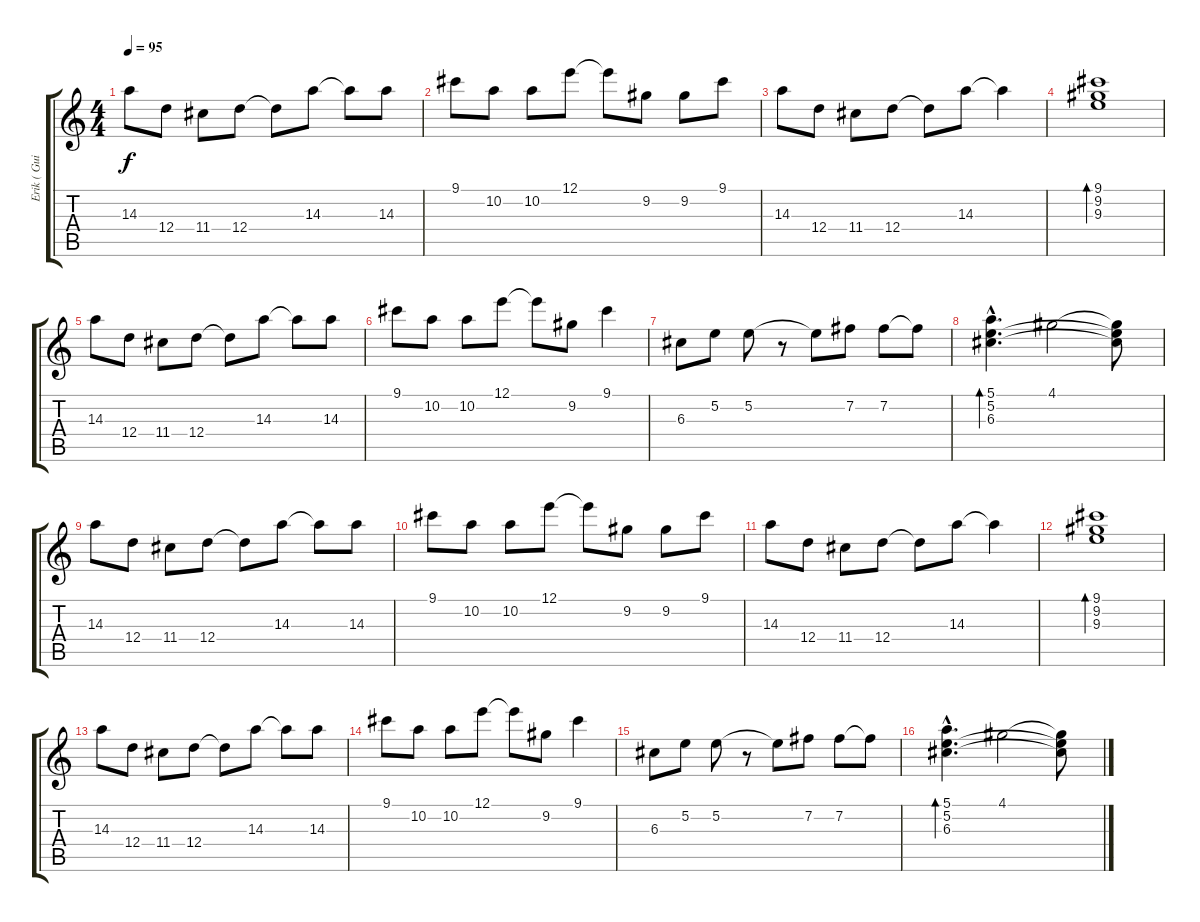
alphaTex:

\track ("Erik ( Guitare ) " "Erik ( Gui") {instrument electricguitarjazz}
\staff {score tabs}
\tuning (E4 B3 G3 D3 A2 E2) {hide}
\ts (4 4)
\tempo 95
\clef g2
\ks c
14.3.8{dy f instrument electricguitarjazz} 12.4.8 11.4.8 12.4.8 12.4{t}.8 14.3.8 14.3{t}.8 14.3.8 |
9.1.8 10.2.8 10.2.8 12.1.8 12.1{t}.8 9.2.8 9.2.8 9.1.8 |
14.3.8 12.4.8 11.4.8 12.4.8 12.4{t}.8 14.3.8 14.3{t}.4 |
(9.1 9.2 9.3).1{bd 480} |
14.3.8 12.4.8 11.4.8 12.4.8 12.4{t}.8 14.3.8 14.3{t}.8 14.3.8 |
9.1.8 10.2.8 10.2.8 12.1.8 12.1{t}.8 9.2.8 9.1.4 |
6.3.8 5.2.8 5.2.8 r.8 5.2{t}.8 7.2.8 7.2.8 7.2{t}.8 |
(5.1{hac} 5.2{hac} 6.3{hac}).4{d bd 480} 4.1.2 (4.1{t} 5.2{t} 6.3{t}).8 |
14.3.8 12.4.8 11.4.8 12.4.8 12.4{t}.8 14.3.8 14.3{t}.8 14.3.8 |
9.1.8 10.2.8 10.2.8 12.1.8 12.1{t}.8 9.2.8 9.2.8 9.1.8 |
14.3.8 12.4.8 11.4.8 12.4.8 12.4{t}.8 14.3.8 14.3{t}.4 |
(9.1 9.2 9.3).1{bd 480} |
14.3.8 12.4.8 11.4.8 12.4.8 12.4{t}.8 14.3.8 14.3{t}.8 14.3.8 |
9.1.8 10.2.8 10.2.8 12.1.8 12.1{t}.8 9.2.8 9.1.4 |
6.3.8 5.2.8 5.2.8 r.8 5.2{t}.8 7.2.8 7.2.8 7.2{t}.8 |
(5.1{hac} 5.2{hac} 6.3{hac}).4{d bd 480} 4.1.2 (4.1{t} 5.2{t} 6.3{t}).8
